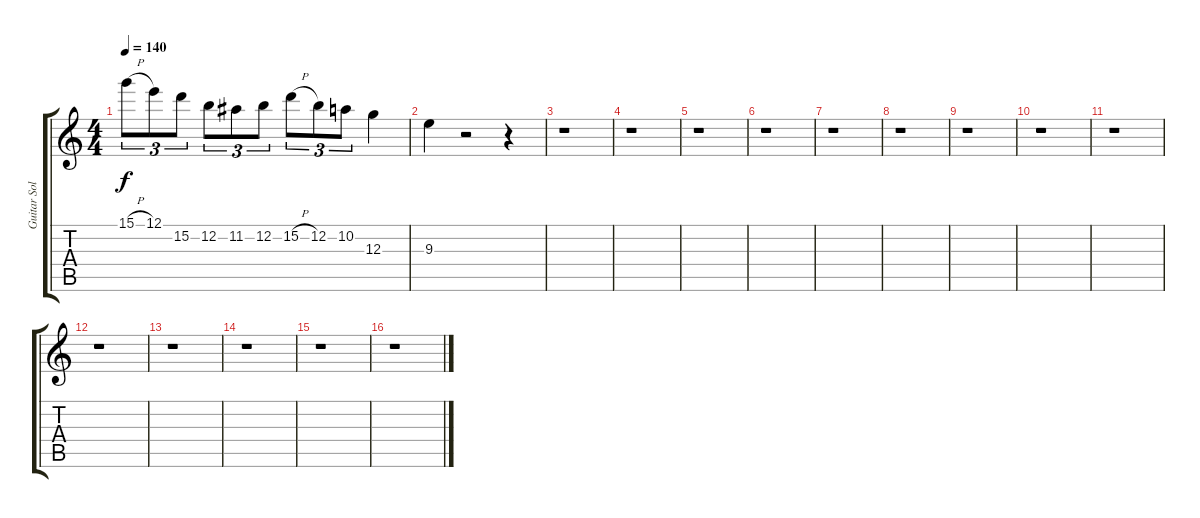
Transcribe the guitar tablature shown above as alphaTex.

\track ("Guitar Solo" "Guitar Sol") {instrument distortionguitar}
\staff {score tabs}
\tuning (E4 B3 G3 D3 A2 E2) {hide}
\ts (4 4)
\tempo 140
\clef g2
\ks c
15.1{h}.8{tu (3 2) dy f} 12.1.8{tu (3 2)} 15.2.8{tu (3 2)} 12.2.8{tu (3 2)} 11.2.8{tu (3 2)} 12.2.8{tu (3 2)} 15.2{h}.8{tu (3 2)} 12.2.8{tu (3 2)} 10.2.8{tu (3 2)} 12.3.4 |
9.3.4 r.2 r.4 |
r.1 |
r.1 |
r.1 |
r.1 |
r.1 |
r.1 |
r.1 |
r.1 |
r.1 |
r.1 |
r.1 |
r.1 |
r.1 |
r.1
